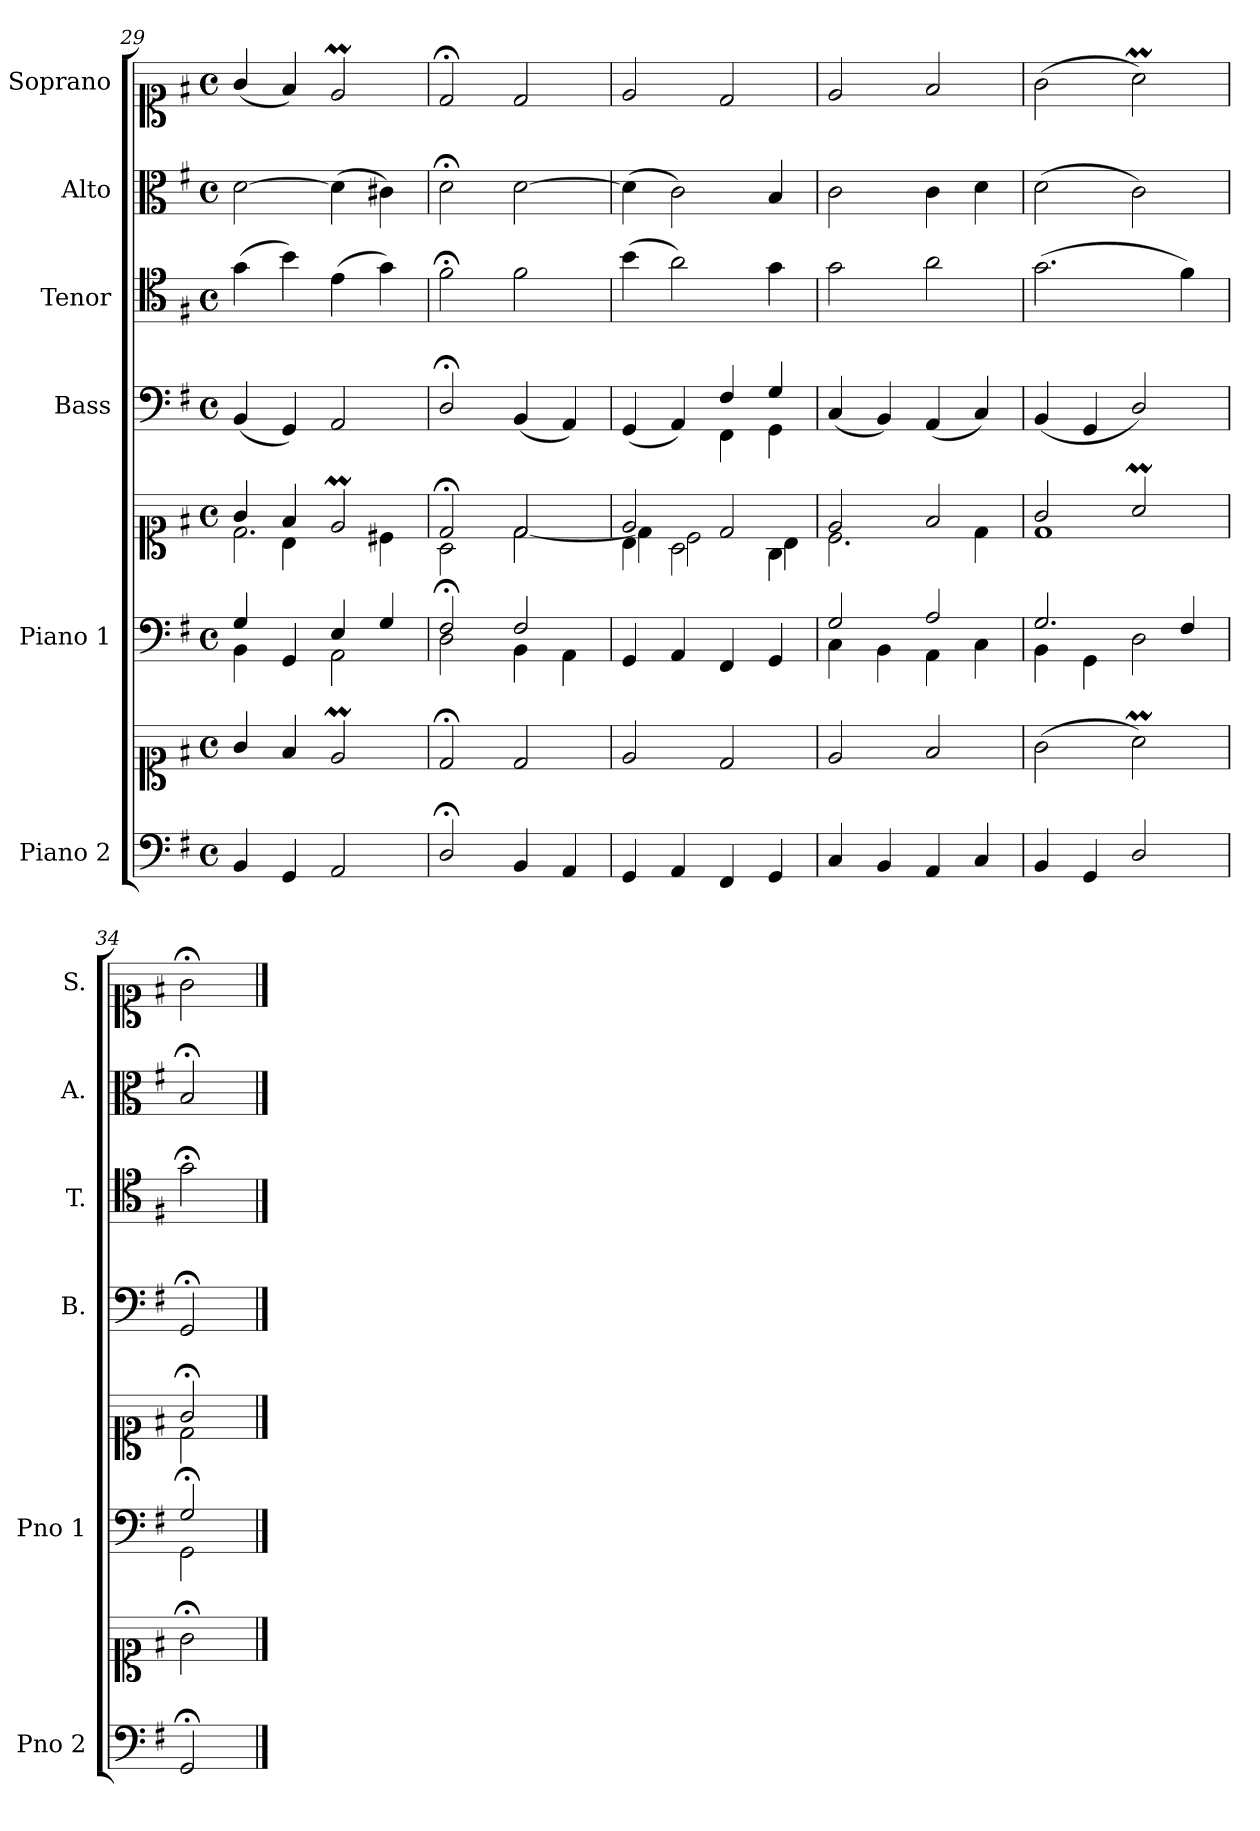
**kern	**kern	**kern	**kern	**kern	**kern	**kern	**kern
*part6	*part6	*part5	*part5	*part4	*part3	*part2	*part1
*staff8	*staff7	*staff6	*staff5	*staff4	*staff3	*staff2	*staff1
*I"Piano 2	*	*I"Piano 1	*	*I"Bass	*I"Tenor	*I"Alto	*I"Soprano
*I'Pno 2	*	*I'Pno 1	*	*I'B.	*I'T.	*I'A.	*I'S.
*clefF4	*clefC1	*clefF4	*clefC1	*clefF4	*clefC4	*clefC3	*clefC1
*	*	*	*	*	*ITrd7c12	*	*
*k[f#]	*k[f#]	*k[f#]	*k[f#]	*k[f#]	*k[f#]	*k[f#]	*k[f#]
*G:	*G:	*G:	*G:	*G:	*G:	*G:	*G:
*M4/4	*M4/4	*M4/4	*M4/4	*M4/4	*M4/4	*M4/4	*M4/4
*met(c)	*met(c)	*met(c)	*met(c)	*met(c)	*met(c)	*met(c)	*met(c)
=29	=29	=29	=29	=29	=29	=29	=29
*	*	*^	*^	*	*	*	*
*	*	*	*	*	*^	*	*	*	*
4BB/	4g/	4G/	4BB\	4g/	4ryy	2.d\	(4BB/	(4G\	[>2d\	(4g/
4GG/	4f#/	4ryy	4GG/	4f#/	4B\	.	4GG/)	4B\)	.	4f#/)
2AA/	2eM/	4E/	2AA\	2eM/	2ryy	.	2AA/	(4E\	(4d\]	2eM/
.	.	4G/	.	.	.	4c#X\	.	4G\)	4c#X\)	.
*	*	*	*	*	*v	*v	*	*	*	*
=30	=30	=30	=30	=30	=30	=30	=30	=30	=30
2D;/	2d;</	2F#;/	2D\	2d;</	2A\	2D;</	2F#;<\	2d;<\	2d;</
4BBi/	2d/	2F#/	4BB\	2d/	[<2d\	(4BB/	2F#\	[>2d\	2d/
4AAi/	.	.	4AA\	.	.	4AA/)	.	.	.
*	*	*v	*v	*	*	*	*	*	*
=31	=31	=31	=31	=31	=31	=31	=31	=31
*	*	*	*	*^	*^	*	*	*
4GG/	2e/	4GG/	2e/	4B\	4d\]	(4GG/	2ryy	(4B\	(4d\]	2e/
4AA/	.	4AA/	.	2A\	2c\	4AA/)	.	2A\)	2c\)	.
4FF#/	2d/	4FF#/	2d/	.	.	4F#/	4FF#\	.	.	2d/
4GG/	.	4GG/	.	4G\	4B\	4G/	4GG\	4G\	4B/	.
*	*	*	*	*v	*v	*	*	*	*	*
*	*	*	*	*	*v	*v	*	*	*
=32	=32	=32	=32	=32	=32	=32	=32	=32
*	*	*^	*	*	*	*	*	*
4Ci/	2e/	2G/	4C\	2e/	2.c\	(4C/	2G\	2c\	2e/
4BBi/	.	.	4BB\	.	.	4BB/)	.	.	.
4AA/	2f#/	2A/	4AA\	2f#/	.	(4AA/	2A\	4c\	2f#/
4C/	.	.	4C\	.	4d\	4C/)	.	4d\	.
=33	=33	=33	=33	=33	=33	=33	=33	=33	=33
4BB/	(2g\	2.G/	4BB\	2g/	1d\	(4BB/	(2.G\	(2d\	(2g\
4GG/	.	.	4GG\	.	.	4GG/	.	.	.
2D/	2aM\)	.	2D\	2aM/	.	2D/)	.	2c\)	2aM\)
.	.	4F#/	.	.	.	.	4F#\)	.	.
=34	=34	=34	=34	=34	=34	=34	=34	=34	=34
2GG;/	2g;<\	2G;/	2GG\	2g;</	2d\	2GG;</	2G;<\	2B;</	2g;<\
*	*	*v	*v	*	*	*	*	*	*
*	*	*	*v	*v	*	*	*	*
==	==	==	==	==	==	==	==
*-	*-	*-	*-	*-	*-	*-	*-
